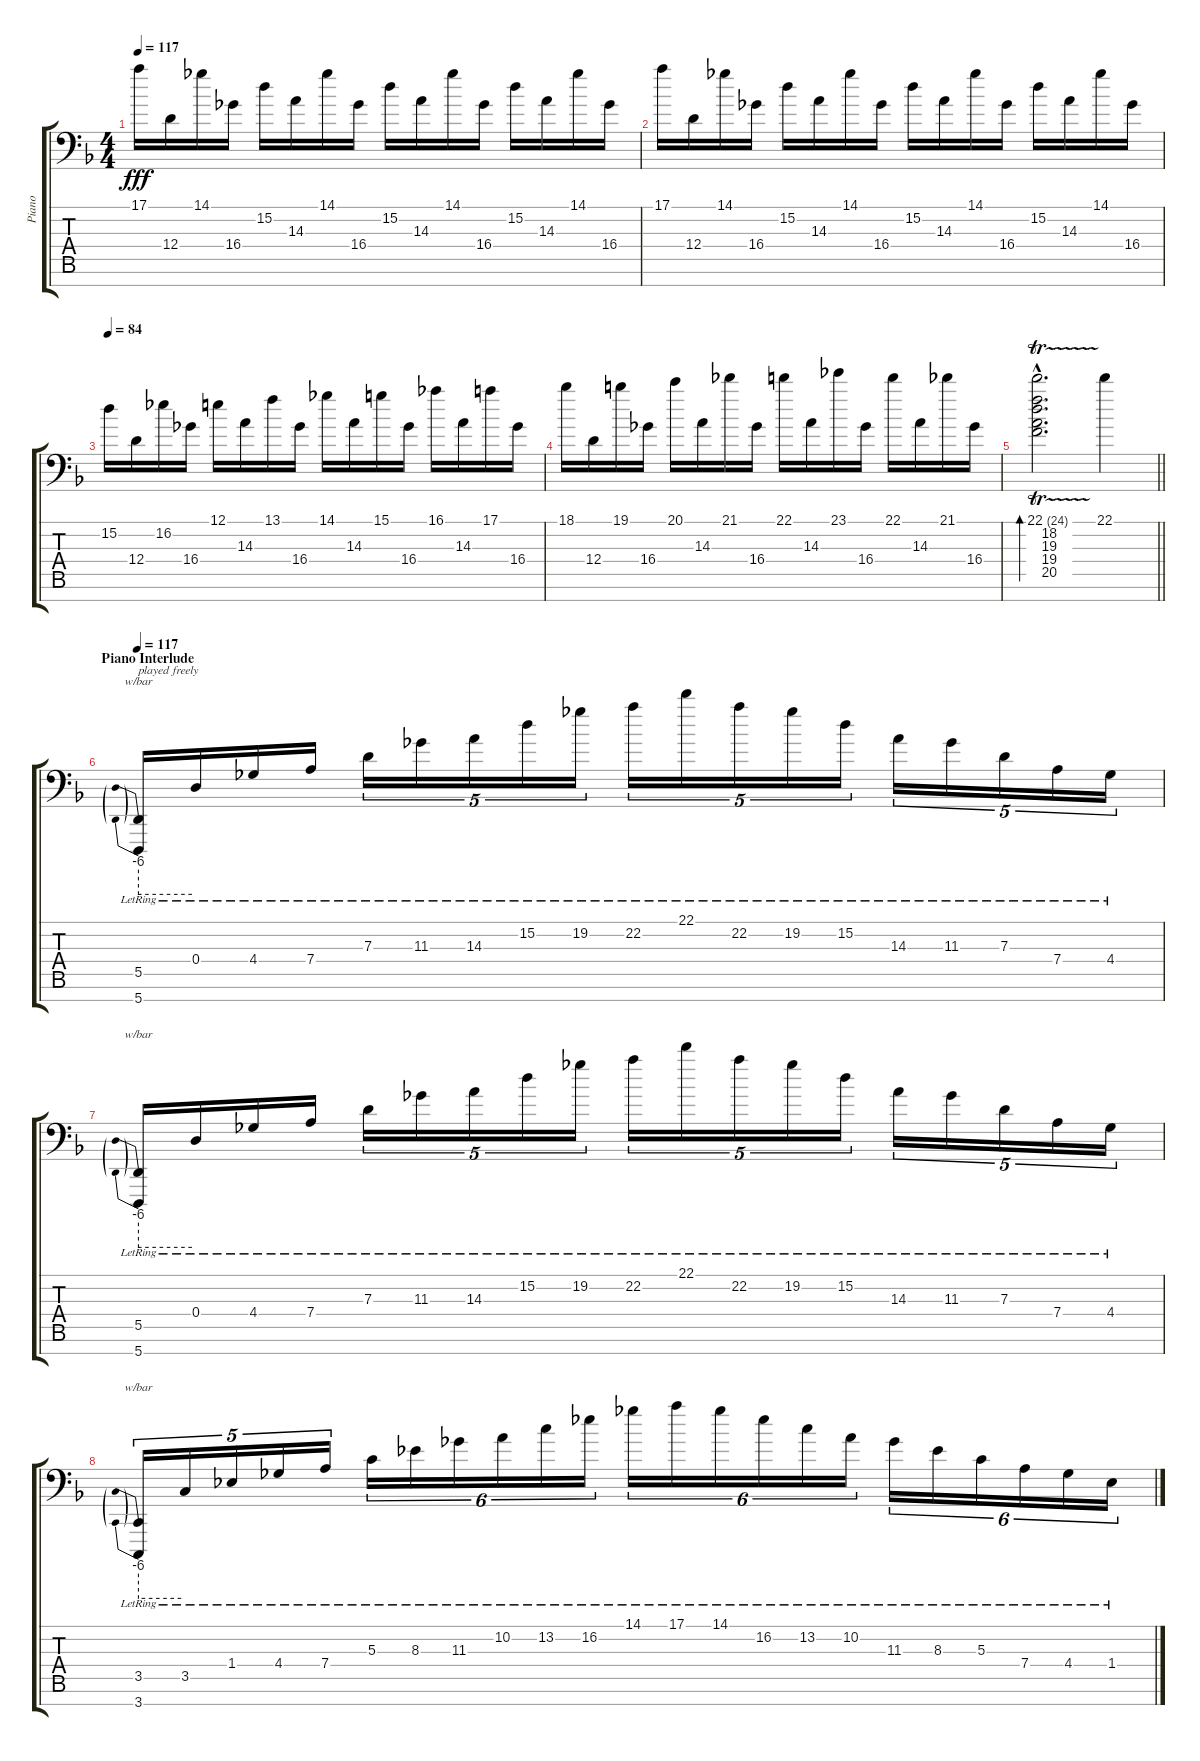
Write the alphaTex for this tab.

\track ("Piano" "Piano") {instrument acousticgrandpiano}
\staff {score tabs}
\tuning (E4 B3 G3 D3 A2 E2 A1) {hide}
\ts (4 4)
\tempo 117
\clef f4
\ks f
17.1.16{dy fff} 12.4.16 14.1.16 16.4.16 15.2.16 14.3.16 14.1.16 16.4.16 15.2.16 14.3.16 14.1.16 16.4.16 15.2.16 14.3.16 14.1.16 16.4.16 |
17.1.16 12.4.16 14.1.16 16.4.16 15.2.16 14.3.16 14.1.16 16.4.16 15.2.16 14.3.16 14.1.16 16.4.16 15.2.16 14.3.16 14.1.16 16.4.16 |
\tempo 84
15.2.16 12.4.16 16.2.16 16.4.16 12.1.16 14.3.16 13.1.16 16.4.16 14.1.16 14.3.16 15.1.16 16.4.16 16.1.16 14.3.16 17.1.16 16.4.16 |
18.1.16 12.4.16 19.1.16 16.4.16 20.1.16 14.3.16 21.1.16 16.4.16 22.1.16 14.3.16 23.1.16 16.4.16 22.1.16 14.3.16 21.1.16 16.4.16 |
\barLineRight lightlight
(22.1{tr (24 16) hac} 18.2 19.3 19.4 20.5).2{d bd 480} 22.1.4 |
\section ("" "Piano Interlude")
\tempo 117
(5.5{lr} 5.7{lr}).16{tbe (predive default 0 -24 60 -24) txt "played freely"} 0.4{lr}.16 4.4{lr}.16 7.4{lr}.16 7.3{lr}.16{tu (5 4)} 11.3{lr}.16{tu (5 4)} 14.3{lr}.16{tu (5 4)} 15.2{lr}.16{tu (5 4)} 19.2{lr}.16{tu (5 4)} 22.2{lr}.16{tu (5 4)} 22.1{lr}.16{tu (5 4)} 22.2{lr}.16{tu (5 4)} 19.2{lr}.16{tu (5 4)} 15.2{lr}.16{tu (5 4)} 14.3{lr}.16{tu (5 4)} 11.3{lr}.16{tu (5 4)} 7.3{lr}.16{tu (5 4)} 7.4{lr}.16{tu (5 4)} 4.4{lr}.16{tu (5 4)} |
(5.5{lr} 5.7{lr}).16{tbe (predive default 0 -24 60 -24)} 0.4{lr}.16 4.4{lr}.16 7.4{lr}.16 7.3{lr}.16{tu (5 4)} 11.3{lr}.16{tu (5 4)} 14.3{lr}.16{tu (5 4)} 15.2{lr}.16{tu (5 4)} 19.2{lr}.16{tu (5 4)} 22.2{lr}.16{tu (5 4)} 22.1{lr}.16{tu (5 4)} 22.2{lr}.16{tu (5 4)} 19.2{lr}.16{tu (5 4)} 15.2{lr}.16{tu (5 4)} 14.3{lr}.16{tu (5 4)} 11.3{lr}.16{tu (5 4)} 7.3{lr}.16{tu (5 4)} 7.4{lr}.16{tu (5 4)} 4.4{lr}.16{tu (5 4)} |
(3.5{lr} 3.7{lr}).16{tu (5 4) tbe (predive default 0 -24 60 -24)} 3.5{lr}.16{tu (5 4)} 1.4{lr}.16{tu (5 4)} 4.4{lr}.16{tu (5 4)} 7.4{lr}.16{tu (5 4)} 5.3{lr}.16{tu (6 4)} 8.3{lr}.16{tu (6 4)} 11.3{lr}.16{tu (6 4)} 10.2{lr}.16{tu (6 4)} 13.2{lr}.16{tu (6 4)} 16.2{lr}.16{tu (6 4)} 14.1{lr}.16{tu (6 4)} 17.1{lr}.16{tu (6 4)} 14.1{lr}.16{tu (6 4)} 16.2{lr}.16{tu (6 4)} 13.2{lr}.16{tu (6 4)} 10.2{lr}.16{tu (6 4)} 11.3{lr}.16{tu (6 4)} 8.3{lr}.16{tu (6 4)} 5.3{lr}.16{tu (6 4)} 7.4{lr}.16{tu (6 4)} 4.4{lr}.16{tu (6 4)} 1.4{lr}.16{tu (6 4)}
